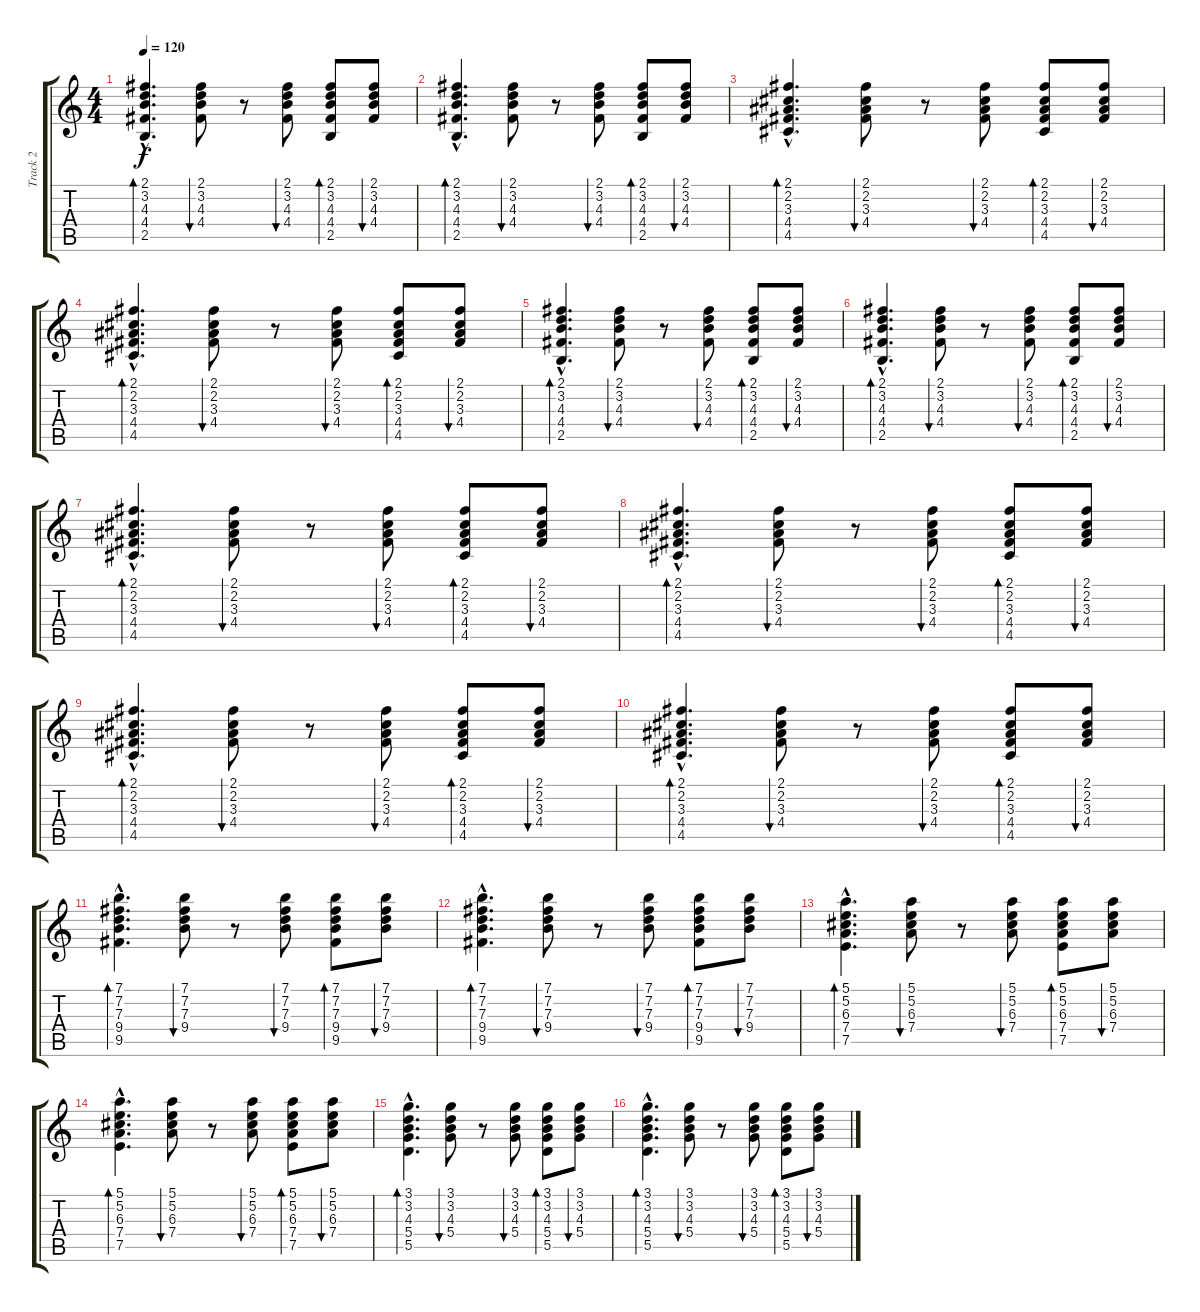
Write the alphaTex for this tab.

\track ("Track 2" "Track 2") {instrument acousticguitarnylon}
\staff {score tabs}
\tuning (E4 B3 G3 D3 A2 E2) {hide}
\ts (4 4)
\tempo 120
\clef g2
\ks c
(2.1{hac} 3.2{hac} 4.3{hac} 4.4{hac} 2.5{hac}).4{d bd 60 dy f} (2.1 3.2 4.3 4.4).8{bu 60} r.8 (2.1 3.2 4.3 4.4).8{bu 60} (2.1 3.2 4.3 4.4 2.5).8{bd 60} (2.1 3.2 4.3 4.4).8{bu 60} |
(2.1{hac} 3.2{hac} 4.3{hac} 4.4{hac} 2.5{hac}).4{d bd 60} (2.1 3.2 4.3 4.4).8{bu 60} r.8 (2.1 3.2 4.3 4.4).8{bu 60} (2.1 3.2 4.3 4.4 2.5).8{bd 60} (2.1 3.2 4.3 4.4).8{bu 60} |
(2.1{hac} 2.2{hac} 3.3{hac} 4.4{hac} 4.5{hac}).4{d bd 60} (2.1 2.2 3.3 4.4).8{bu 60} r.8 (2.1 2.2 3.3 4.4).8{bu 60} (2.1 2.2 3.3 4.4 4.5).8{bd 60} (2.1 2.2 3.3 4.4).8{bu 60} |
(2.1{hac} 2.2{hac} 3.3{hac} 4.4{hac} 4.5{hac}).4{d bd 60} (2.1 2.2 3.3 4.4).8{bu 60} r.8 (2.1 2.2 3.3 4.4).8{bu 60} (2.1 2.2 3.3 4.4 4.5).8{bd 60} (2.1 2.2 3.3 4.4).8{bu 60} |
(2.1{hac} 3.2{hac} 4.3{hac} 4.4{hac} 2.5{hac}).4{d bd 60} (2.1 3.2 4.3 4.4).8{bu 60} r.8 (2.1 3.2 4.3 4.4).8{bu 60} (2.1 3.2 4.3 4.4 2.5).8{bd 60} (2.1 3.2 4.3 4.4).8{bu 60} |
(2.1{hac} 3.2{hac} 4.3{hac} 4.4{hac} 2.5{hac}).4{d bd 60} (2.1 3.2 4.3 4.4).8{bu 60} r.8 (2.1 3.2 4.3 4.4).8{bu 60} (2.1 3.2 4.3 4.4 2.5).8{bd 60} (2.1 3.2 4.3 4.4).8{bu 60} |
(2.1{hac} 2.2{hac} 3.3{hac} 4.4{hac} 4.5{hac}).4{d bd 60} (2.1 2.2 3.3 4.4).8{bu 60} r.8 (2.1 2.2 3.3 4.4).8{bu 60} (2.1 2.2 3.3 4.4 4.5).8{bd 60} (2.1 2.2 3.3 4.4).8{bu 60} |
(2.1{hac} 2.2{hac} 3.3{hac} 4.4{hac} 4.5{hac}).4{d bd 60} (2.1 2.2 3.3 4.4).8{bu 60} r.8 (2.1 2.2 3.3 4.4).8{bu 60} (2.1 2.2 3.3 4.4 4.5).8{bd 60} (2.1 2.2 3.3 4.4).8{bu 60} |
(2.1{hac} 2.2{hac} 3.3{hac} 4.4{hac} 4.5{hac}).4{d bd 60} (2.1 2.2 3.3 4.4).8{bu 60} r.8 (2.1 2.2 3.3 4.4).8{bu 60} (2.1 2.2 3.3 4.4 4.5).8{bd 60} (2.1 2.2 3.3 4.4).8{bu 60} |
(2.1{hac} 2.2{hac} 3.3{hac} 4.4{hac} 4.5{hac}).4{d bd 60} (2.1 2.2 3.3 4.4).8{bu 60} r.8 (2.1 2.2 3.3 4.4).8{bu 60} (2.1 2.2 3.3 4.4 4.5).8{bd 60} (2.1 2.2 3.3 4.4).8{bu 60} |
(7.1{hac} 7.2{hac} 7.3{hac} 9.4{hac} 9.5{hac}).4{d bd 60} (7.1 7.2 7.3 9.4).8{bu 60} r.8 (7.1 7.2 7.3 9.4).8{bu 60} (7.1 7.2 7.3 9.4 9.5).8{bd 60} (7.1 7.2 7.3 9.4).8{bu 60} |
(7.1{hac} 7.2{hac} 7.3{hac} 9.4{hac} 9.5{hac}).4{d bd 60} (7.1 7.2 7.3 9.4).8{bu 60} r.8 (7.1 7.2 7.3 9.4).8{bu 60} (7.1 7.2 7.3 9.4 9.5).8{bd 60} (7.1 7.2 7.3 9.4).8{bu 60} |
(5.1{hac} 5.2{hac} 6.3{hac} 7.4{hac} 7.5{hac}).4{d bd 60} (5.1 5.2 6.3 7.4).8{bu 60} r.8 (5.1 5.2 6.3 7.4).8{bu 60} (5.1 5.2 6.3 7.4 7.5).8{bd 60} (5.1 5.2 6.3 7.4).8{bu 60} |
(5.1{hac} 5.2{hac} 6.3{hac} 7.4{hac} 7.5{hac}).4{d bd 60} (5.1 5.2 6.3 7.4).8{bu 60} r.8 (5.1 5.2 6.3 7.4).8{bu 60} (5.1 5.2 6.3 7.4 7.5).8{bd 60} (5.1 5.2 6.3 7.4).8{bu 60} |
(3.1{hac} 3.2{hac} 4.3{hac} 5.4{hac} 5.5{hac}).4{d bd 60} (3.1 3.2 4.3 5.4).8{bu 60} r.8 (3.1 3.2 4.3 5.4).8{bu 60} (3.1 3.2 4.3 5.4 5.5).8{bd 60} (3.1 3.2 4.3 5.4).8{bu 60} |
(3.1{hac} 3.2{hac} 4.3{hac} 5.4{hac} 5.5{hac}).4{d bd 60} (3.1 3.2 4.3 5.4).8{bu 60} r.8 (3.1 3.2 4.3 5.4).8{bu 60} (3.1 3.2 4.3 5.4 5.5).8{bd 60} (3.1 3.2 4.3 5.4).8{bu 60}
